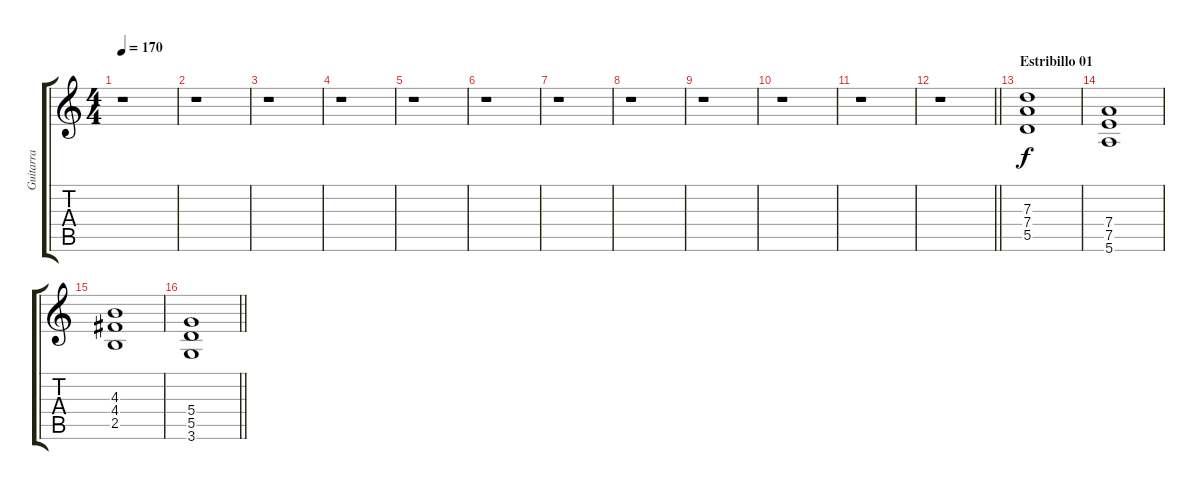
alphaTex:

\track ("Guitarra" "Guitarra") {instrument distortionguitar}
\staff {score tabs}
\tuning (E4 B3 G3 D3 A2 E2) {hide}
\ts (4 4)
\tempo 170
\clef g2
\ks c
r.1{dy f} |
r.1 |
r.1 |
r.1 |
r.1 |
r.1 |
r.1 |
r.1 |
r.1 |
r.1 |
r.1 |
\barLineRight lightlight
r.1 |
\section ("" "Estribillo 01")
(7.3 7.4 5.5).1 |
(7.4 7.5 5.6).1 |
(4.3 4.4 2.5).1 |
\barLineRight lightlight
(5.4 5.5 3.6).1
